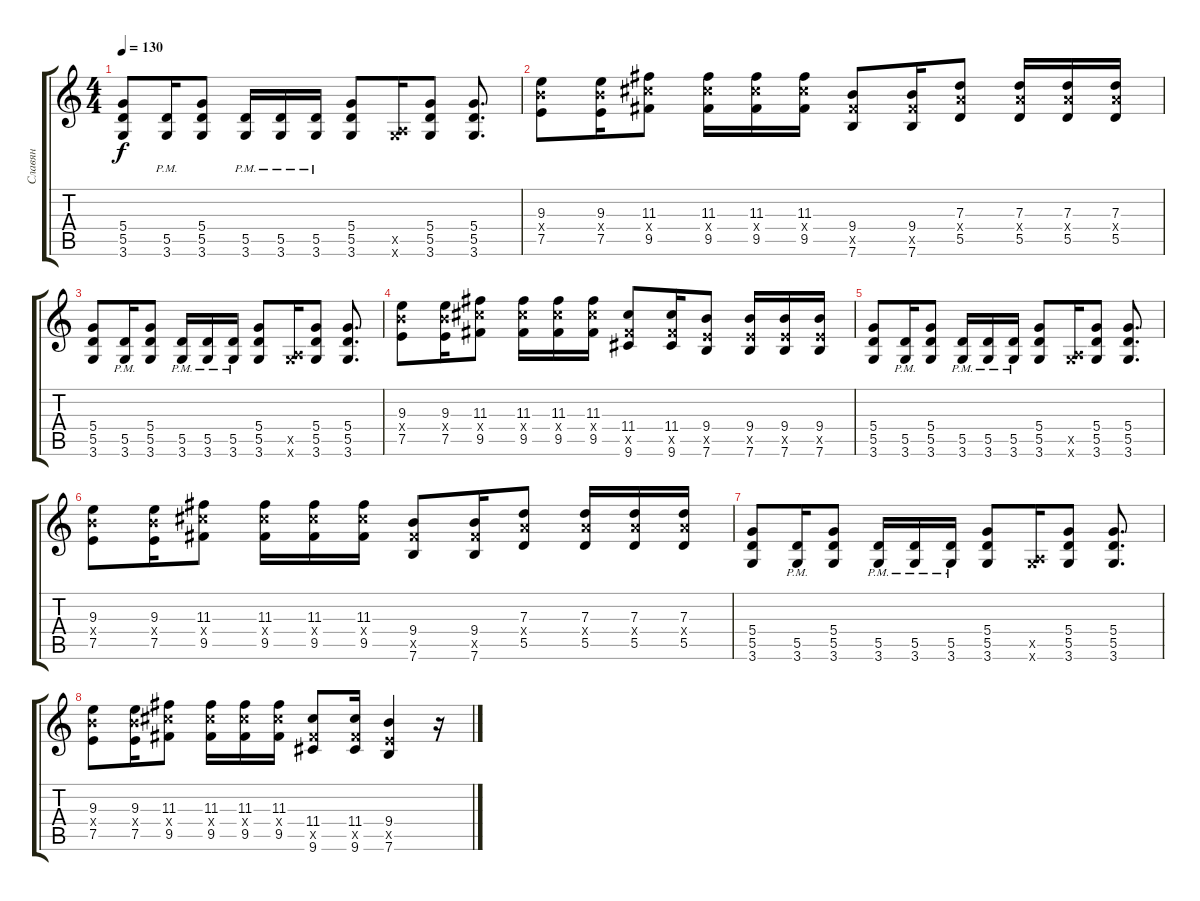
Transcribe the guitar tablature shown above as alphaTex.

\track ("Славян" "Славян") {instrument overdrivenguitar}
\staff {score tabs}
\tuning (E4 B3 G3 D3 A2 E2) {hide}
\ts (4 4)
\tempo 130
\clef g2
\ks c
(5.4 5.5 3.6).8{dy f} (5.5{pm} 3.6{pm}).16 (5.4 5.5 3.6).8 (5.5{pm} 3.6{pm}).16 (5.5{pm} 3.6{pm}).16 (5.5{pm} 3.6{pm}).16 (5.4 5.5 3.6).8 (0.5{x} 3.6{x}).16 (5.4 5.5 3.6).8 (5.4 5.5 3.6).8{d} |
(9.3 9.4{x} 7.5).8 (9.3 9.4{x} 7.5).16 (11.3 11.4{x} 9.5).8 (11.3 11.4{x} 9.5).16 (11.3 11.4{x} 9.5).16 (11.3 11.4{x} 9.5).16 (9.4 9.5{x} 7.6).8 (9.4 9.5{x} 7.6).16 (7.3 7.4{x} 5.5).8 (7.3 7.4{x} 5.5).16 (7.3 7.4{x} 5.5).16 (7.3 7.4{x} 5.5).16 |
(5.4 5.5 3.6).8 (5.5 3.6{pm}).16 (5.4 5.5 3.6).8 (5.5{pm} 3.6{pm}).16 (5.5{pm} 3.6{pm}).16 (5.5{pm} 3.6{pm}).16 (5.4 5.5 3.6).8 (0.5{x} 3.6{x}).16 (5.4 5.5 3.6).8 (5.4 5.5 3.6).8{d} |
(9.3 9.4{x} 7.5).8 (9.3 9.4{x} 7.5).16 (11.3 11.4{x} 9.5).8 (11.3 11.4{x} 9.5).16 (11.3 11.4{x} 9.5).16 (11.3 11.4{x} 9.5).16 (11.4 9.5{x} 9.6).8 (11.4 9.5{x} 9.6).16 (9.4 7.5{x} 7.6).8 (9.4 7.5{x} 7.6).16 (9.4 7.5{x} 7.6).16 (9.4 7.5{x} 7.6).16 |
(5.4 5.5 3.6).8 (5.5 3.6{pm}).16 (5.4 5.5 3.6).8 (5.5{pm} 3.6{pm}).16 (5.5{pm} 3.6{pm}).16 (5.5{pm} 3.6{pm}).16 (5.4 5.5 3.6).8 (0.5{x} 3.6{x}).16 (5.4 5.5 3.6).8 (5.4 5.5 3.6).8{d} |
(9.3 9.4{x} 7.5).8 (9.3 9.4{x} 7.5).16 (11.3 11.4{x} 9.5).8 (11.3 11.4{x} 9.5).16 (11.3 11.4{x} 9.5).16 (11.3 11.4{x} 9.5).16 (9.4 9.5{x} 7.6).8 (9.4 9.5{x} 7.6).16 (7.3 7.4{x} 5.5).8 (7.3 7.4{x} 5.5).16 (7.3 7.4{x} 5.5).16 (7.3 7.4{x} 5.5).16 |
(5.4 5.5 3.6).8 (5.5 3.6{pm}).16 (5.4 5.5 3.6).8 (5.5{pm} 3.6{pm}).16 (5.5{pm} 3.6{pm}).16 (5.5{pm} 3.6{pm}).16 (5.4 5.5 3.6).8 (0.5{x} 3.6{x}).16 (5.4 5.5 3.6).8 (5.4 5.5 3.6).8{d} |
(9.3 9.4{x} 7.5).8 (9.3 9.4{x} 7.5).16 (11.3 11.4{x} 9.5).8 (11.3 11.4{x} 9.5).16 (11.3 11.4{x} 9.5).16 (11.3 11.4{x} 9.5).16 (11.4 9.5{x} 9.6).8 (11.4 9.5{x} 9.6).16 (9.4 7.5{x} 7.6).4 r.16
